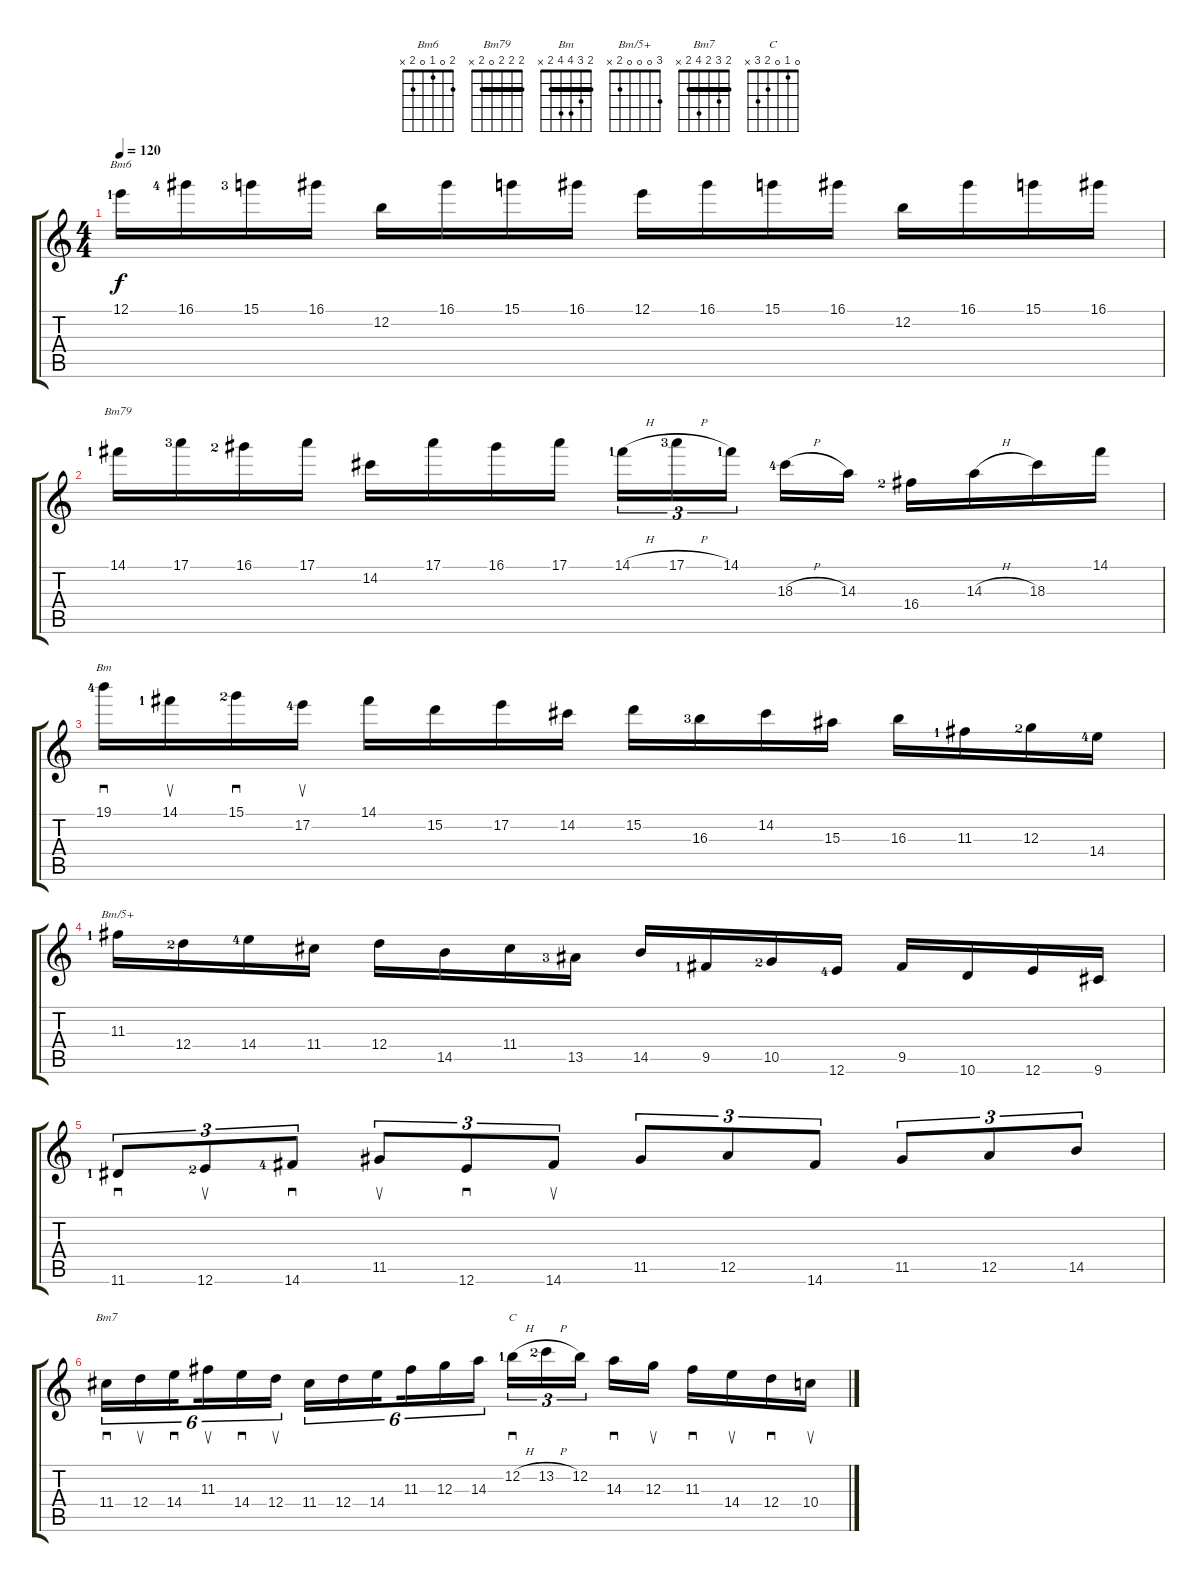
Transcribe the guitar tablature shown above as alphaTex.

\track "" {instrument overdrivenguitar}
\staff {score tabs}
\tuning (E4 B3 G3 D3 A2 E2) {hide}
\chord ("Bm6" 2 0 1 0 2 x)
\chord ("Bm79" 2 2 2 0 2 x) {barre 2}
\chord ("Bm" 2 3 4 4 2 x) {barre 2}
\chord ("Bm/5+" 3 0 0 0 2 x)
\chord ("Bm7" 2 3 2 4 2 x) {barre 2}
\chord ("C" 0 1 0 2 3 x)
\ts (4 4)
\tempo 120
\clef g2
\ks c
12.1{lf 2}.16{ch "Bm6" dy f} 16.1{lf 5}.16 15.1{lf 4}.16 16.1.16 12.2.16 16.1.16 15.1.16 16.1.16 12.1.16 16.1.16 15.1.16 16.1.16 12.2.16 16.1.16 15.1.16 16.1.16 |
14.1{lf 2}.16{ch "Bm79"} 17.1{lf 4}.16 16.1{lf 3}.16 17.1.16 14.2.16 17.1.16 16.1.16 17.1.16 14.1{h lf 2}.16{tu (3 2)} 17.1{h lf 4}.16{tu (3 2)} 14.1{lf 2}.16{tu (3 2) beam splitsecondary} 18.3{h lf 5}.16 14.3.16 16.4{lf 3}.16 14.3{h}.16 18.3.16 14.1.16 |
19.1{lf 5}.16{sd ch "Bm"} 14.1{lf 2}.16{su} 15.1{lf 3}.16{sd} 17.2{lf 5}.16{su} 14.1.16 15.2.16 17.2.16 14.2.16 15.2.16 16.3{lf 4}.16 14.2.16 15.3.16 16.3.16 11.3{lf 2}.16 12.3{lf 3}.16 14.4{lf 5}.16 |
11.3{lf 2}.16{ch "Bm/5+"} 12.4{lf 3}.16 14.4{lf 5}.16 11.4.16 12.4.16 14.5.16 11.4.16 13.5{lf 4}.16 14.5.16 9.5{lf 2}.16 10.5{lf 3}.16 12.6{lf 5}.16 9.5.16 10.6.16 12.6.16 9.6.16 |
11.6{lf 2}.8{sd tu (3 2)} 12.6{lf 3}.8{su tu (3 2)} 14.6{lf 5}.8{sd tu (3 2)} 11.5.8{su tu (3 2)} 12.6.8{sd tu (3 2)} 14.6.8{su tu (3 2)} 11.5.8{tu (3 2)} 12.5.8{tu (3 2)} 14.6.8{tu (3 2)} 11.5.8{tu (3 2)} 12.5.8{tu (3 2)} 14.5.8{tu (3 2)} |
11.4.16{sd tu (6 4) ch "Bm7"} 12.4.16{su tu (6 4)} 14.4.16{sd tu (6 4) beam splitsecondary} 11.3.16{su tu (6 4)} 14.4.16{sd tu (6 4)} 12.4.16{su tu (6 4)} 11.4.16{tu (6 4)} 12.4.16{tu (6 4)} 14.4.16{tu (6 4) beam splitsecondary} 11.3.16{tu (6 4)} 12.3.16{tu (6 4)} 14.3.16{tu (6 4)} 12.2{h lf 2}.16{sd tu (3 2) ch "C"} 13.2{h lf 3}.16{tu (3 2)} 12.2.16{tu (3 2) beam splitsecondary} 14.3.16{sd} 12.3.16{su} 11.3.16{sd} 14.4.16{su} 12.4.16{sd} 10.4.16{su}
